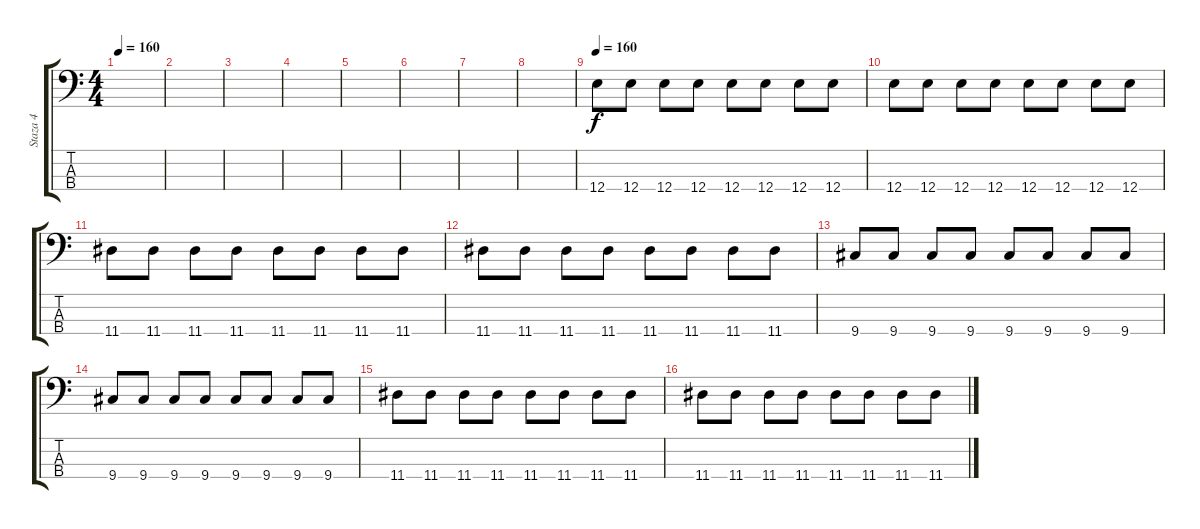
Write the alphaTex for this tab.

\track ("Staza 4" "Staza 4") {instrument electricbasspick}
\staff {score tabs}
\tuning (G2 D2 A1 E1) {hide}
\ts (4 4)
\tempo 160
\clef f4
\ks c
|
|
|
|
|
|
|
|
\tempo 160
12.4.8 12.4.8 12.4.8 12.4.8 12.4.8 12.4.8 12.4.8 12.4.8 |
12.4.8 12.4.8 12.4.8 12.4.8 12.4.8 12.4.8 12.4.8 12.4.8 |
11.4.8 11.4.8 11.4.8 11.4.8 11.4.8 11.4.8 11.4.8 11.4.8 |
11.4.8 11.4.8 11.4.8 11.4.8 11.4.8 11.4.8 11.4.8 11.4.8 |
9.4.8 9.4.8 9.4.8 9.4.8 9.4.8 9.4.8 9.4.8 9.4.8 |
9.4.8 9.4.8 9.4.8 9.4.8 9.4.8 9.4.8 9.4.8 9.4.8 |
11.4.8 11.4.8 11.4.8 11.4.8 11.4.8 11.4.8 11.4.8 11.4.8 |
11.4.8 11.4.8 11.4.8 11.4.8 11.4.8 11.4.8 11.4.8 11.4.8
